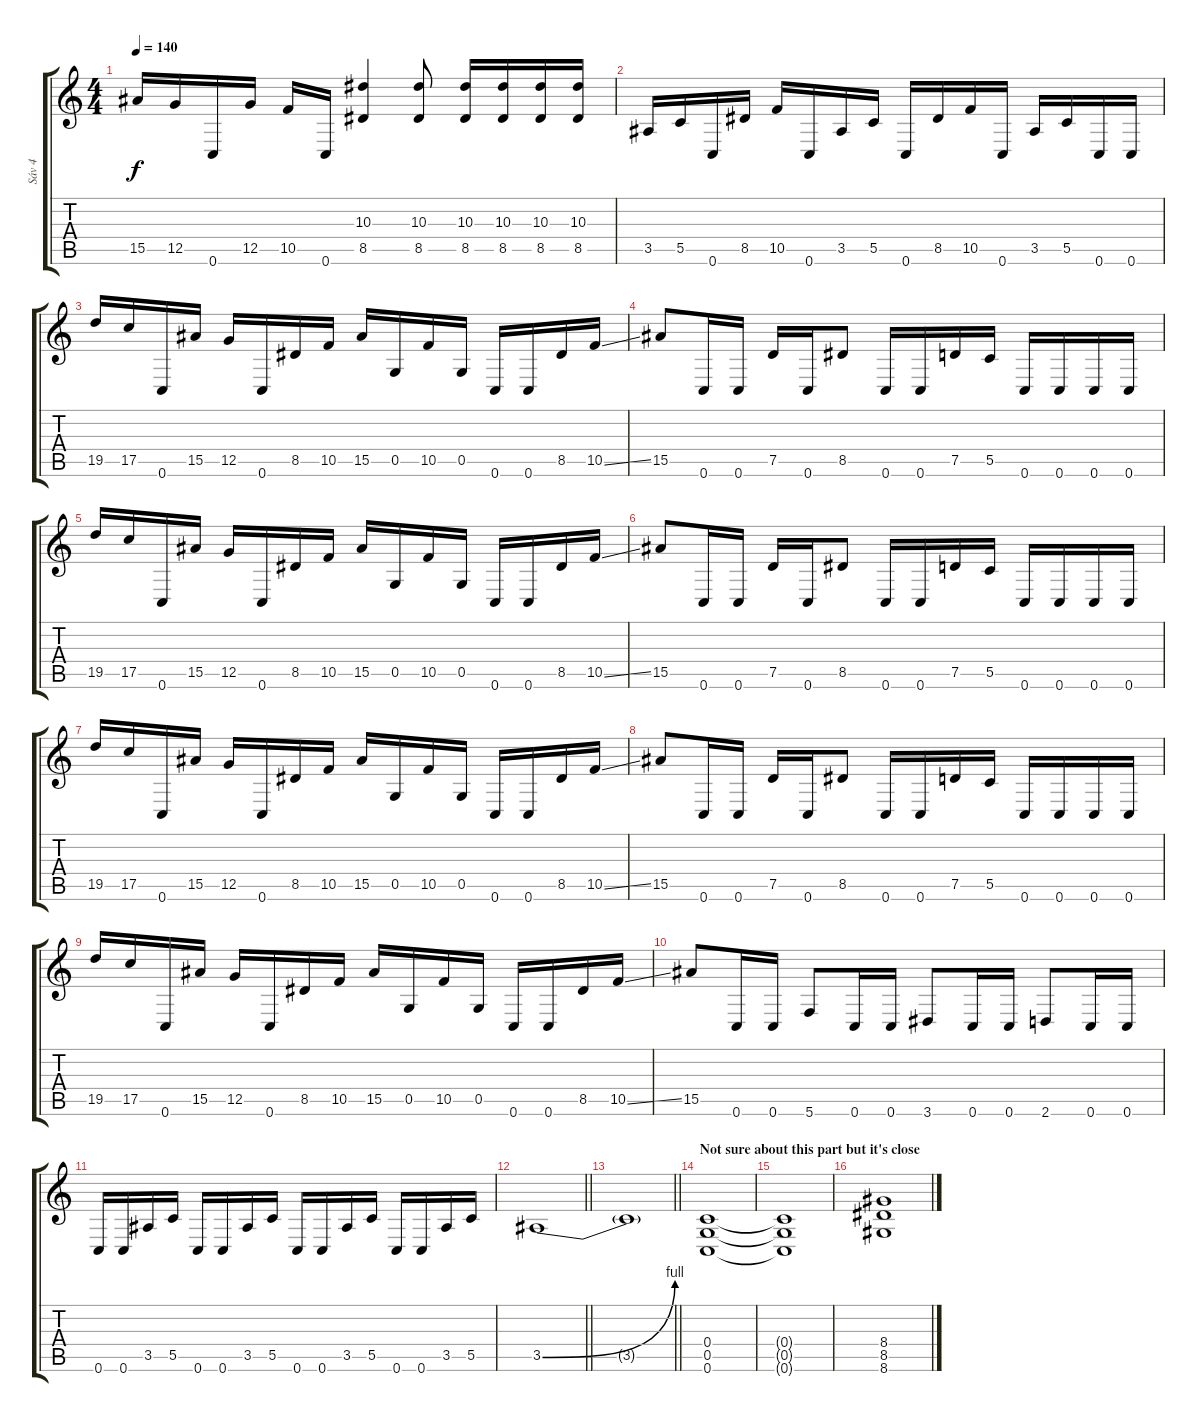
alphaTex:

\track ("Sáv 4" "Sáv 4") {instrument distortionguitar}
\staff {score tabs}
\tuning (D4 A3 F3 C3 G2 C2) {hide}
\ts (4 4)
\tempo 140
\clef g2
\ks c
15.5.16{dy f} 12.5.16 0.6.16 12.5.16 10.5.16 0.6.16 (10.3 8.5).4 (10.3 8.5).8 (10.3 8.5).16 (10.3 8.5).16 (10.3 8.5).16 (10.3 8.5).16 |
3.5.16 5.5.16 0.6.16 8.5.16 10.5.16 0.6.16 3.5.16 5.5.16 0.6.16 8.5.16 10.5.16 0.6.16 3.5.16 5.5.16 0.6.16 0.6.16 |
19.5.16 17.5.16 0.6.16 15.5.16 12.5.16 0.6.16 8.5.16 10.5.16 15.5.16 0.5.16 10.5.16 0.5.16 0.6.16 0.6.16 8.5.16 10.5{ss}.16 |
15.5.8 0.6.16 0.6.16 7.5.16 0.6.16 8.5.8 0.6.16 0.6.16 7.5.16 5.5.16 0.6.16 0.6.16 0.6.16 0.6.16 |
19.5.16 17.5.16 0.6.16 15.5.16 12.5.16 0.6.16 8.5.16 10.5.16 15.5.16 0.5.16 10.5.16 0.5.16 0.6.16 0.6.16 8.5.16 10.5{ss}.16 |
15.5.8 0.6.16 0.6.16 7.5.16 0.6.16 8.5.8 0.6.16 0.6.16 7.5.16 5.5.16 0.6.16 0.6.16 0.6.16 0.6.16 |
19.5.16 17.5.16 0.6.16 15.5.16 12.5.16 0.6.16 8.5.16 10.5.16 15.5.16 0.5.16 10.5.16 0.5.16 0.6.16 0.6.16 8.5.16 10.5{ss}.16 |
15.5.8 0.6.16 0.6.16 7.5.16 0.6.16 8.5.8 0.6.16 0.6.16 7.5.16 5.5.16 0.6.16 0.6.16 0.6.16 0.6.16 |
19.5.16 17.5.16 0.6.16 15.5.16 12.5.16 0.6.16 8.5.16 10.5.16 15.5.16 0.5.16 10.5.16 0.5.16 0.6.16 0.6.16 8.5.16 10.5{ss}.16 |
15.5.8 0.6.16 0.6.16 5.6.8 0.6.16 0.6.16 3.6.8 0.6.16 0.6.16 2.6.8 0.6.16 0.6.16 |
0.6.16 0.6.16 3.5.16 5.5.16 0.6.16 0.6.16 3.5.16 5.5.16 0.6.16 0.6.16 3.5.16 5.5.16 0.6.16 0.6.16 3.5.16 5.5.16 |
\barLineRight lightlight
3.5{be (bend 0 0 60 4)}.1 |
\barLineRight lightlight
3.5{t}.1 |
\section ("" "Not sure about this part but it's close")
(0.4 0.5 0.6).1 |
(0.4{t} 0.5{t} 0.6{t}).1 |
(8.4 8.5 8.6).1
